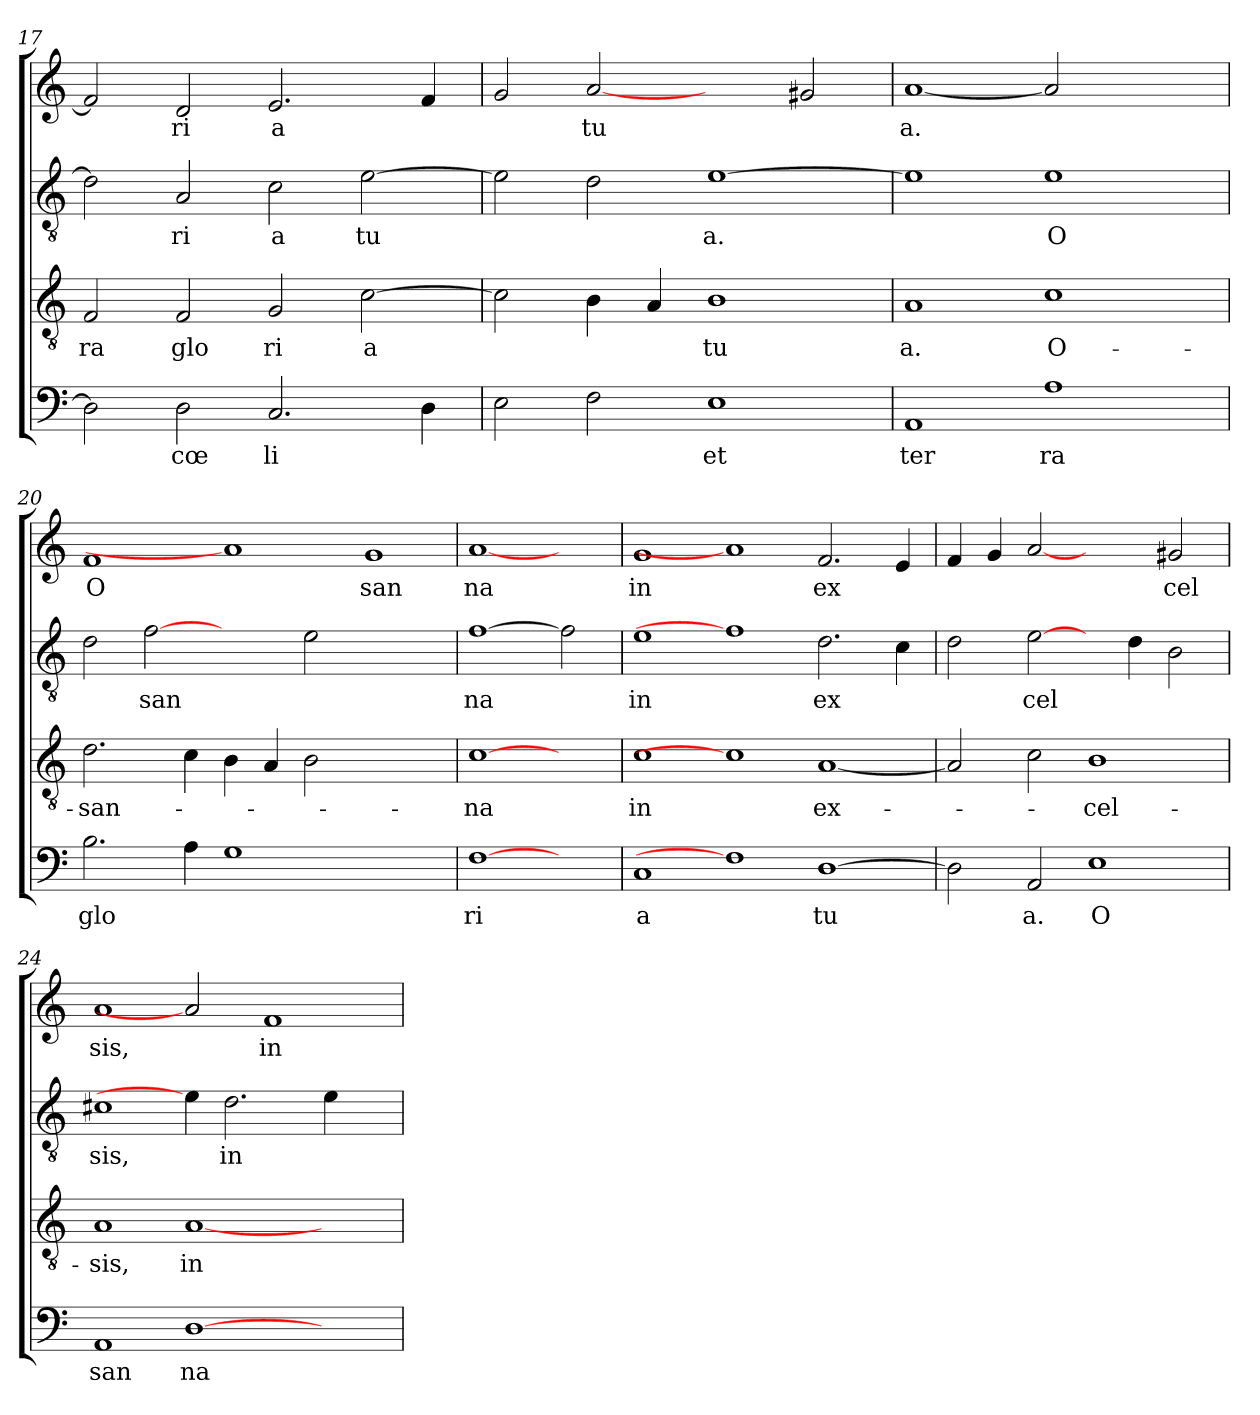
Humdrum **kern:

**kern	**text	**kern	**text	**kern	**text	**kern	**text
*part4	*part4	*part3	*part3	*part2	*part2	*part1	*part1
*staff4	*staff4	*staff3	*staff3	*staff2	*staff2	*staff1	*staff1
*clefF4	*	*clefGv2	*	*clefGv2	*	*clefG2	*
*k[]	*	*k[]	*	*k[]	*	*k[]	*
*C:	*	*C:	*	*C:	*	*C:	*
=17	=17	=17	=17	=17	=17	=17	=17
!	!	!	!LO:LY:b	!	!	!	!
2D\]	.	2F/	ra	2d\]	.	2f/]	.
!	!LO:LY:b	!	!LO:LY:b	!	!LO:LY:b	!	!LO:LY:b
2D\	cœ	2F/	glo	2A/	ri	2d/	ri
!	!LO:LY:b	!	!LO:LY:b	!	!LO:LY:b	!	!LO:LY:b
2.C/	li	2G/	ri	2c\	a	2.e/	a
!	!	!	!LO:LY:b	!	!LO:LY:b	!	!
.	.	[>2c\	a	[>2e\	tu	.	.
4D\	.	.	.	.	.	4f/	.
=18	=18	=18	=18	=18	=18	=18	=18
2E\	.	2c\]	.	2e\]	.	2g/	.
!	!	!	!	!	!	!	!LO:LY:b
2F\	.	4B\	.	2d\	.	[2a	tu
.	.	4A/	.	.	.	.	.
!	!LO:LY:b	!	!LO:LY:b	!	!LO:LY:b	!	!
1E	et	1B	tu	[<1e	a.	2ryy	.
.	.	.	.	.	.	2g#</	.
!!LO:LB:g=z
=19	=19	=19	=19	=19	=19	=19	=19
!	!LO:LY:b	!	!LO:LY:b	!	!	!	!LO:LY:b
1AA	ter	1A	a.	1e]	.	[1a	a.
!	!LO:LY:b	!	!LO:LY:b	!	!LO:LY:b	!	!
1A	ra	1c	O-	1e	O	2a]	.
.	.	.	.	.	.	2ryy	.
=20	=20	=20	=20	=20	=20	=20	=20
!	!LO:LY:b	!	!LO:LY:b	!	!	!	!LO:LY:b
2.B\	glo	2.d\	-san-	2d\	.	1f	O
!	!	!	!	!	!LO:LY:b	!	!
.	.	.	.	[2f	san	.	.
4A\	.	4c\	.	.	.	.	.
1G	.	4B\	.	2ryy	.	1a]	.
.	.	4A/	.	.	.	.	.
.	.	2B\	.	2e\	.	.	.
!	!	!	!	!	!	!	!LO:LY:b
1ryy	.	1ryy	.	1ryy	.	1g	san
=21	=21	=21	=21	=21	=21	=21	=21
!	!LO:LY:b	!	!LO:LY:b	!	!LO:LY:b	!	!LO:LY:b
[1F	ri	[1c	-na	[1f	na	[1a	na
2ryy	.	2ryy	.	2f]	.	2ryy	.
=22	=22	=22	=22	=22	=22	=22	=22
!	!LO:LY:b	!	!LO:LY:b	!	!LO:LY:b	!	!LO:LY:b
1C	a	1c	in	1e	in	1g	in
1F]	.	1c]	.	1f]	.	1a]	.
!	!LO:LY:b	!	!LO:LY:b	!	!LO:LY:b	!	!LO:LY:b
[>1D	tu	[<1A	ex-	2.d\	ex	2.f/	ex
.	.	.	.	4c\	.	4e/	.
=23	=23	=23	=23	=23	=23	=23	=23
2D\]	.	2A/]	.	2d\	.	4f/	.
.	.	.	.	.	.	4g/	.
!	!LO:LY:b	!	!	!	!LO:LY:b	!	!
2AA/	a.	2c\	.	[2e\	cel	[2a	.
!	!LO:LY:b	!	!LO:LY:b	!	!	!	!
1E	O	1B	-cel-	4ryy	.	2ryy	.
.	.	.	.	4d\	.	.	.
!	!	!	!	!	!	!	!LO:LY:b
.	.	.	.	2B\	.	2g#/	cel
=24	=24	=24	=24	=24	=24	=24	=24
!	!LO:LY:b	!	!LO:LY:b	!	!LO:LY:b	!	!LO:LY:b
1AA	san	1A	-sis,	1c#X	sis,	1a	sis,
!	!LO:LY:b	!	!LO:LY:b	!	!	!	!
[>1D	na	[<1A	in	4e\]	.	2a]	.
!	!	!	!	!	!LO:LY:b	!	!
.	.	.	.	2.d\	in	.	.
!	!	!	!	!	!	!	!LO:LY:b
.	.	.	.	.	.	1f	in
2ryy	.	2ryy	.	4e\	.	.	.
.	.	.	.	4ryy	.	.	.
=	=	=	=	=	=	=	=
*-	*-	*-	*-	*-	*-	*-	*-
